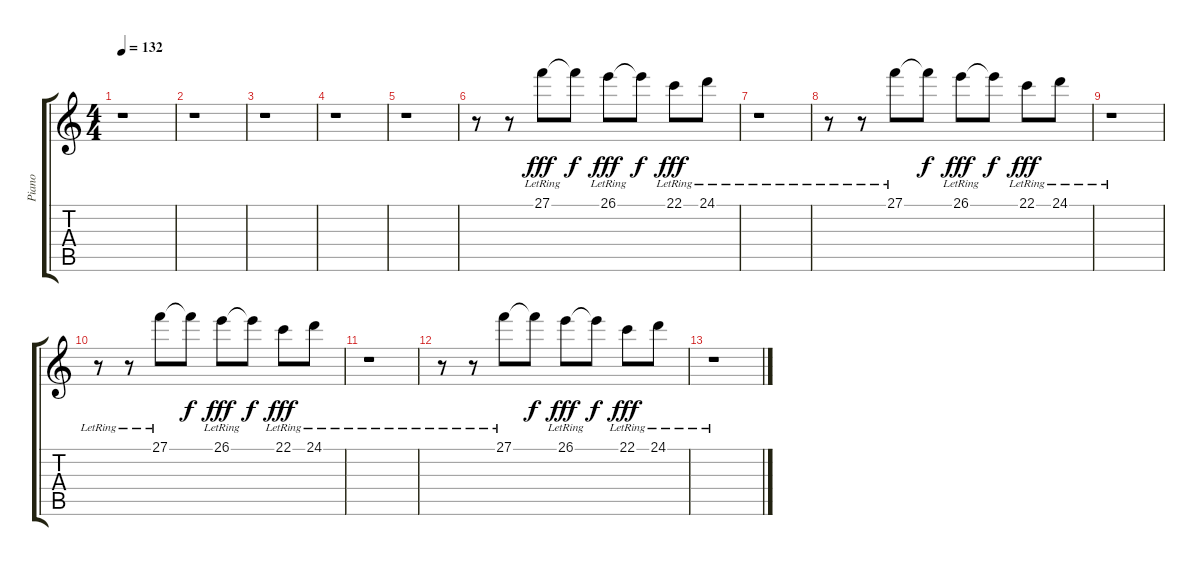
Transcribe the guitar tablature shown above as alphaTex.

\track ("Piano" "Piano") {instrument brightacousticpiano}
\staff {score tabs}
\tuning (D4 A3 F3 C3 G2 D2) {hide}
\ts (4 4)
\tempo 132
\clef g2
\ks c
r.1{dy fff} |
r.1 |
r.1 |
r.1 |
r.1 |
r.8 r.8 27.1{lr}.8 27.1{t}.8{dy f} 26.1{lr}.8{dy fff} 26.1{t}.8{dy f} 22.1{lr}.8{dy fff} 24.1{lr}.8 |
r.1 |
r.8 r.8 27.1{lr}.8 27.1{t}.8{dy f} 26.1{lr}.8{dy fff} 26.1{t}.8{dy f} 22.1{lr}.8{dy fff} 24.1{lr}.8 |
r.1 |
r.8 r.8 27.1{lr}.8 27.1{t}.8{dy f} 26.1{lr}.8{dy fff} 26.1{t}.8{dy f} 22.1{lr}.8{dy fff} 24.1{lr}.8 |
r.1 |
r.8 r.8 27.1{lr}.8 27.1{t}.8{dy f} 26.1{lr}.8{dy fff} 26.1{t}.8{dy f} 22.1{lr}.8{dy fff} 24.1{lr}.8 |
r.1
